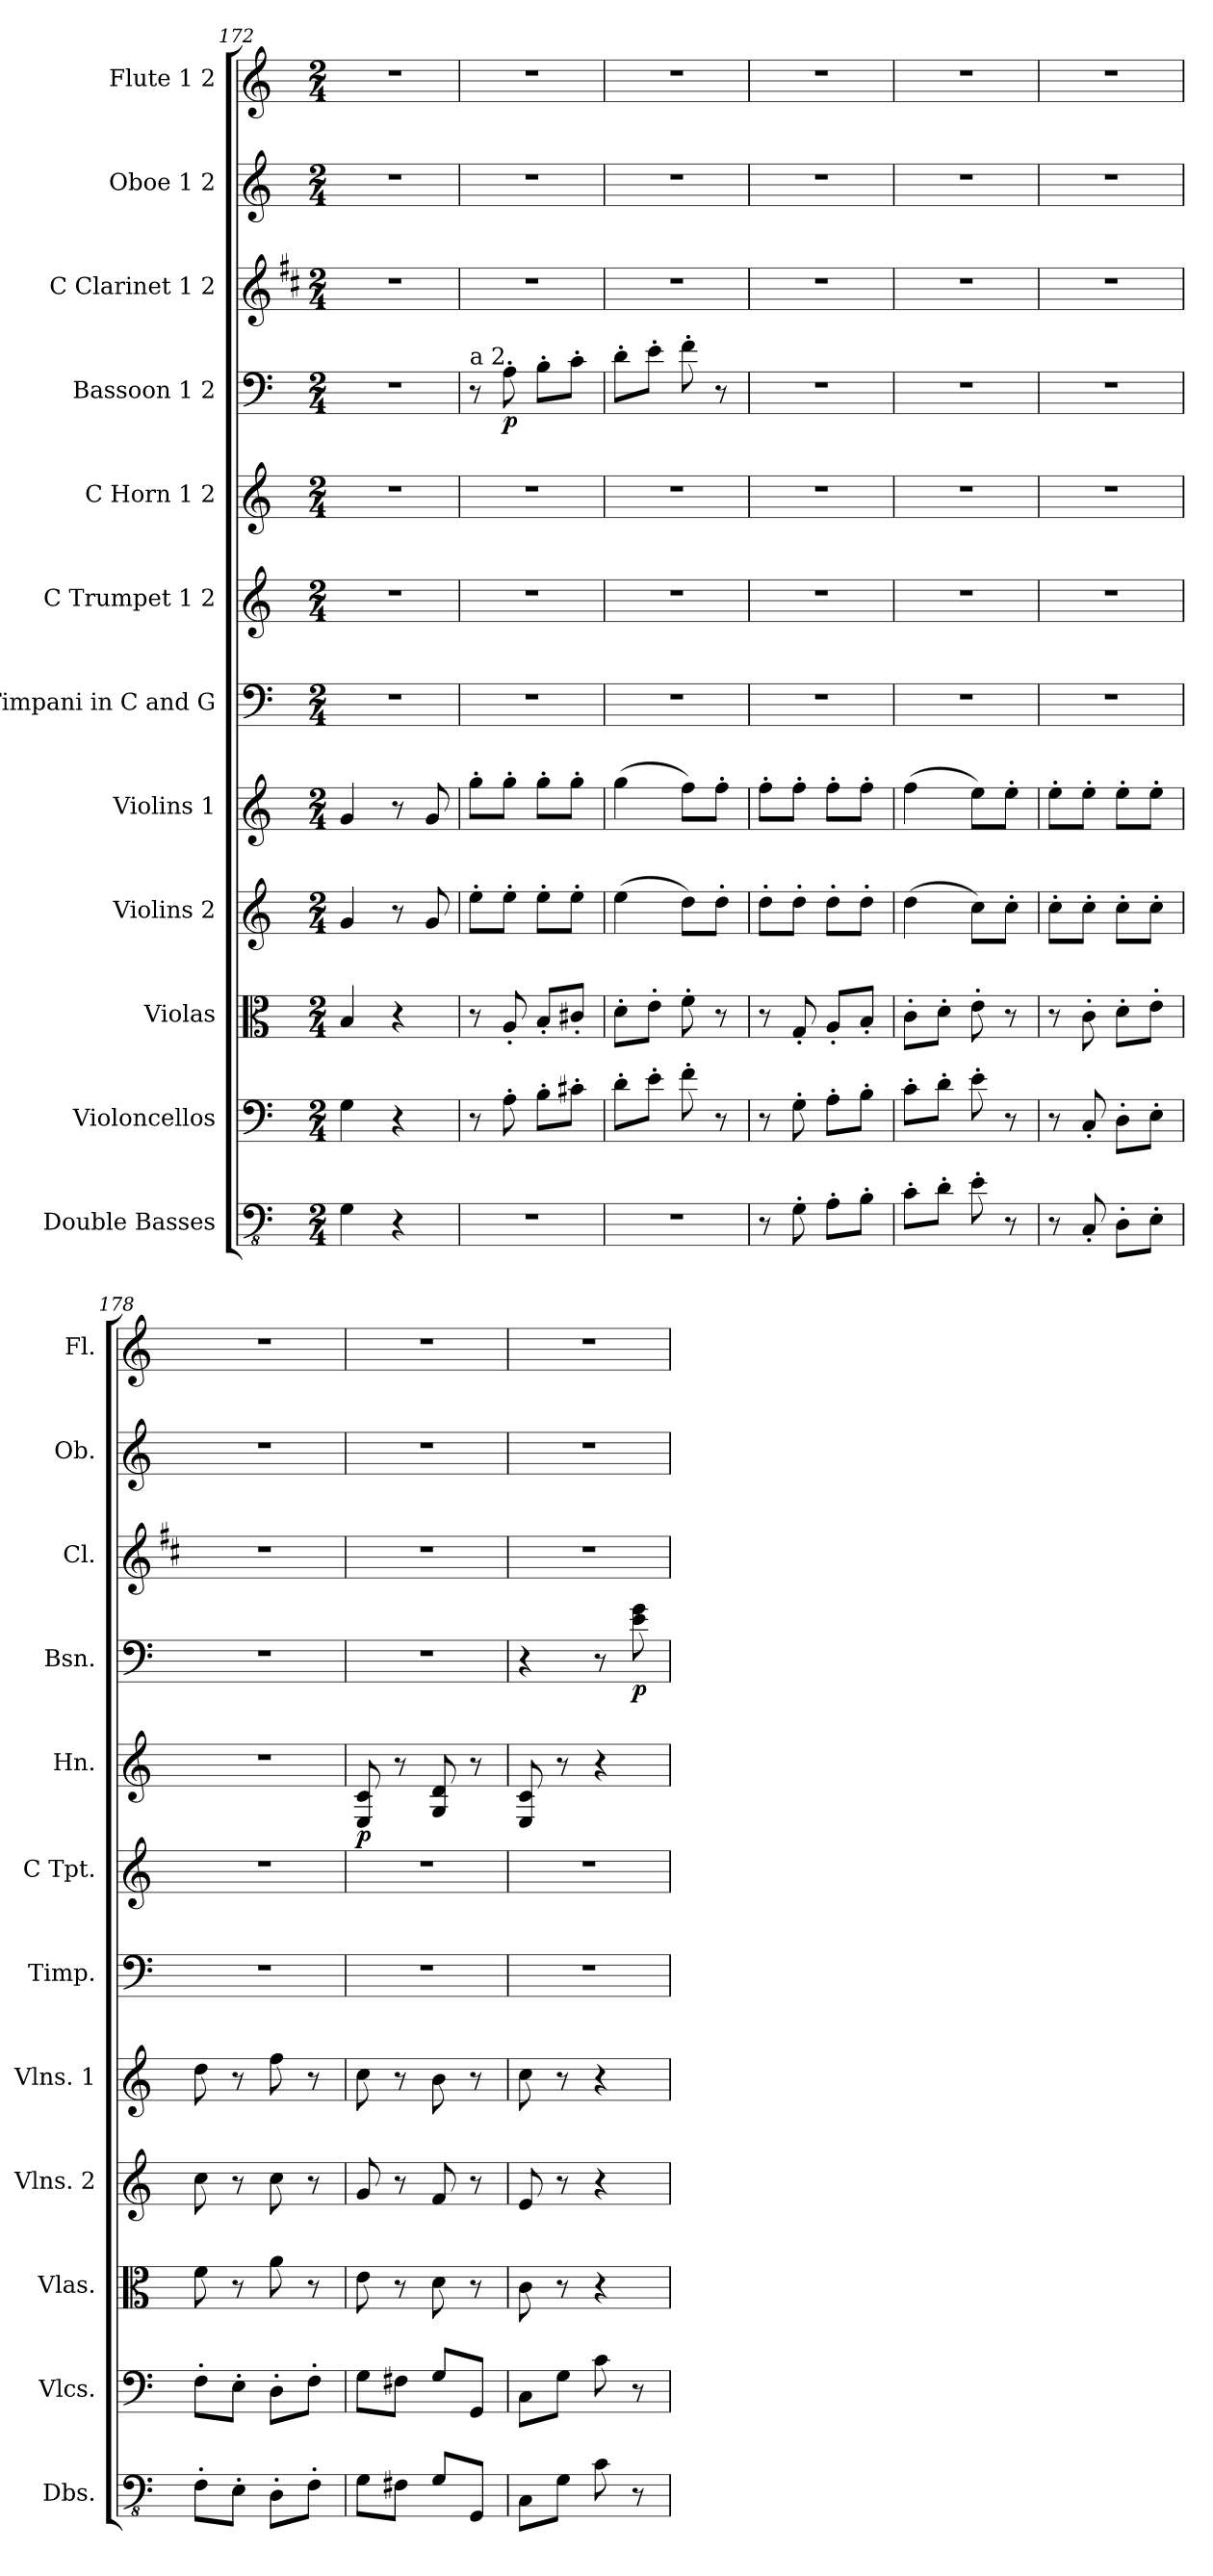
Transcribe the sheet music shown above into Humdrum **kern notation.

**kern	**kern	**kern	**kern	**kern	**kern	**kern	**kern	**dynam	**kern	**dynam	**kern	**kern	**kern
*part12	*part11	*part10	*part9	*part8	*part7	*part6	*part5	*part5	*part4	*part4	*part3	*part2	*part1
*staff12	*staff11	*staff10	*staff9	*staff8	*staff7	*staff6	*staff5	*staff5	*staff4	*staff4	*staff3	*staff2	*staff1
*I"Double Basses	*I"Violoncellos	*I"Violas	*I"Violins 2	*I"Violins 1	*I"Timpani in C and G	*I"C Trumpet 1 2	*I"C Horn  1 2	*	*I"Bassoon 1 2	*	*I"C Clarinet 1 2	*I"Oboe 1 2	*I"Flute 1 2
*I'Dbs.	*I'Vlcs.	*I'Vlas.	*I'Vlns. 2	*I'Vlns. 1	*I'Timp.	*I'C Tpt.	*I'Hn.	*	*I'Bsn.	*	*I'Cl.	*I'Ob.	*I'Fl.
*clefFv4	*clefF4	*clefC3	*clefG2	*clefG2	*clefF4	*clefG2	*clefG2	*	*clefF4	*	*clefG2	*clefG2	*clefG2
*	*	*	*	*	*	*	*ITrd7c12	*	*	*	*ITrd1c2	*	*
*k[]	*k[]	*k[]	*k[]	*k[]	*k[]	*k[]	*k[]	*	*k[]	*	*k[]	*k[]	*k[]
*M2/4	*M2/4	*M2/4	*M2/4	*M2/4	*M2/4	*M2/4	*M2/4	*	*M2/4	*	*M2/4	*M2/4	*M2/4
=172	=172	=172	=172	=172	=172	=172	=172	=172	=172	=172	=172	=172	=172
4GG\	4G\	4B/	4g/	4g/	2r	2r	2r	.	2r	.	2r	2r	2r
4r	4r	4r	8r	8r	.	.	.	.	.	.	.	.	.
.	.	.	8g/	8g/	.	.	.	.	.	.	.	.	.
=173	=173	=173	=173	=173	=173	=173	=173	=173	=173	=173	=173	=173	=173
!	!	!	!	!	!	!	!	!	!LO:TX:a:t=a 2	!	!	!	!
2r	8r	8r	8ee'\L	8gg'\L	2r	2r	2r	.	8r	.	2r	2r	2r
!	!	!	!	!	!	!	!	!	!	!LO:DY:b	!	!	!
.	8A'\	8A'/	8ee'\J	8gg'\J	.	.	.	.	8A'\	p	.	.	.
.	8B'\L	8B'/L	8ee'\L	8gg'\L	.	.	.	.	8B'\L	.	.	.	.
.	8c#X'\J	8c#X'/J	8ee'\J	8gg'\J	.	.	.	.	8c'\J	.	.	.	.
=174	=174	=174	=174	=174	=174	=174	=174	=174	=174	=174	=174	=174	=174
2r	8d'\L	8d'\L	(>4ee\	(>4gg\	2r	2r	2r	.	8d'\L	.	2r	2r	2r
.	8e'\J	8e'\J	.	.	.	.	.	.	8e'\J	.	.	.	.
.	8f'\	8f'\	8dd\L)	8ff\L)	.	.	.	.	8f'\	.	.	.	.
.	8r	8r	8dd'\J	8ff'\J	.	.	.	.	8r	.	.	.	.
=175	=175	=175	=175	=175	=175	=175	=175	=175	=175	=175	=175	=175	=175
8r	8r	8r	8dd'\L	8ff'\L	2r	2r	2r	.	2r	.	2r	2r	2r
8GG'\	8G'\	8G'/	8dd'\J	8ff'\J	.	.	.	.	.	.	.	.	.
8AA'\L	8A'\L	8A'/L	8dd'\L	8ff'\L	.	.	.	.	.	.	.	.	.
8BB'\J	8B'\J	8B'/J	8dd'\J	8ff'\J	.	.	.	.	.	.	.	.	.
=176	=176	=176	=176	=176	=176	=176	=176	=176	=176	=176	=176	=176	=176
8C'\L	8c'\L	8c'\L	(>4dd\	(>4ff\	2r	2r	2r	.	2r	.	2r	2r	2r
8D'\J	8d'\J	8d'\J	.	.	.	.	.	.	.	.	.	.	.
8E'\	8e'\	8e'\	8cc\L)	8ee\L)	.	.	.	.	.	.	.	.	.
8r	8r	8r	8cc'\J	8ee'\J	.	.	.	.	.	.	.	.	.
=177	=177	=177	=177	=177	=177	=177	=177	=177	=177	=177	=177	=177	=177
8r	8r	8r	8cc'\L	8ee'\L	2r	2r	2r	.	2r	.	2r	2r	2r
8CC'/	8C'/	8c'\	8cc'\J	8ee'\J	.	.	.	.	.	.	.	.	.
8DD'\L	8D'\L	8d'\L	8cc'\L	8ee'\L	.	.	.	.	.	.	.	.	.
8EE'\J	8E'\J	8e'\J	8cc'\J	8ee'\J	.	.	.	.	.	.	.	.	.
=178	=178	=178	=178	=178	=178	=178	=178	=178	=178	=178	=178	=178	=178
8FF'\L	8F'\L	8f\	8cc\	8dd\	2r	2r	2r	.	2r	.	2r	2r	2r
8EE'\J	8E'\J	8r	8r	8r	.	.	.	.	.	.	.	.	.
8DD'\L	8D'\L	8a\	8cc\	8ff\	.	.	.	.	.	.	.	.	.
8FF'\J	8F'\J	8r	8r	8r	.	.	.	.	.	.	.	.	.
=179	=179	=179	=179	=179	=179	=179	=179	=179	=179	=179	=179	=179	=179
!	!	!	!	!	!	!	!	!LO:DY:b	!	!	!	!	!
8GG\L	8G\L	8e\	8g/	8cc\	2r	2r	8EE/ 8C/	p	2r	.	2r	2r	2r
8FF#X\J	8F#X\J	8r	8r	8r	.	.	8r	.	.	.	.	.	.
8GG/L	8G/L	8d\	8f/	8b\	.	.	8GG/ 8D/	.	.	.	.	.	.
8GGG/J	8GG/J	8r	8r	8r	.	.	8r	.	.	.	.	.	.
=180	=180	=180	=180	=180	=180	=180	=180	=180	=180	=180	=180	=180	=180
8CC\L	8C\L	8c\	8e/	8cc\	2r	2r	8EE/ 8C/	.	4r	.	2r	2r	2r
8GG\J	8G\J	8r	8r	8r	.	.	8r	.	.	.	.	.	.
8C\	8c\	4r	4r	4r	.	.	4r	.	8r	.	.	.	.
!	!	!	!	!	!	!	!	!	!	!LO:DY:b	!	!	!
8r	8r	.	.	.	.	.	.	.	8e\ 8g\	p	.	.	.
=	=	=	=	=	=	=	=	=	=	=	=	=	=
*-	*-	*-	*-	*-	*-	*-	*-	*-	*-	*-	*-	*-	*-
